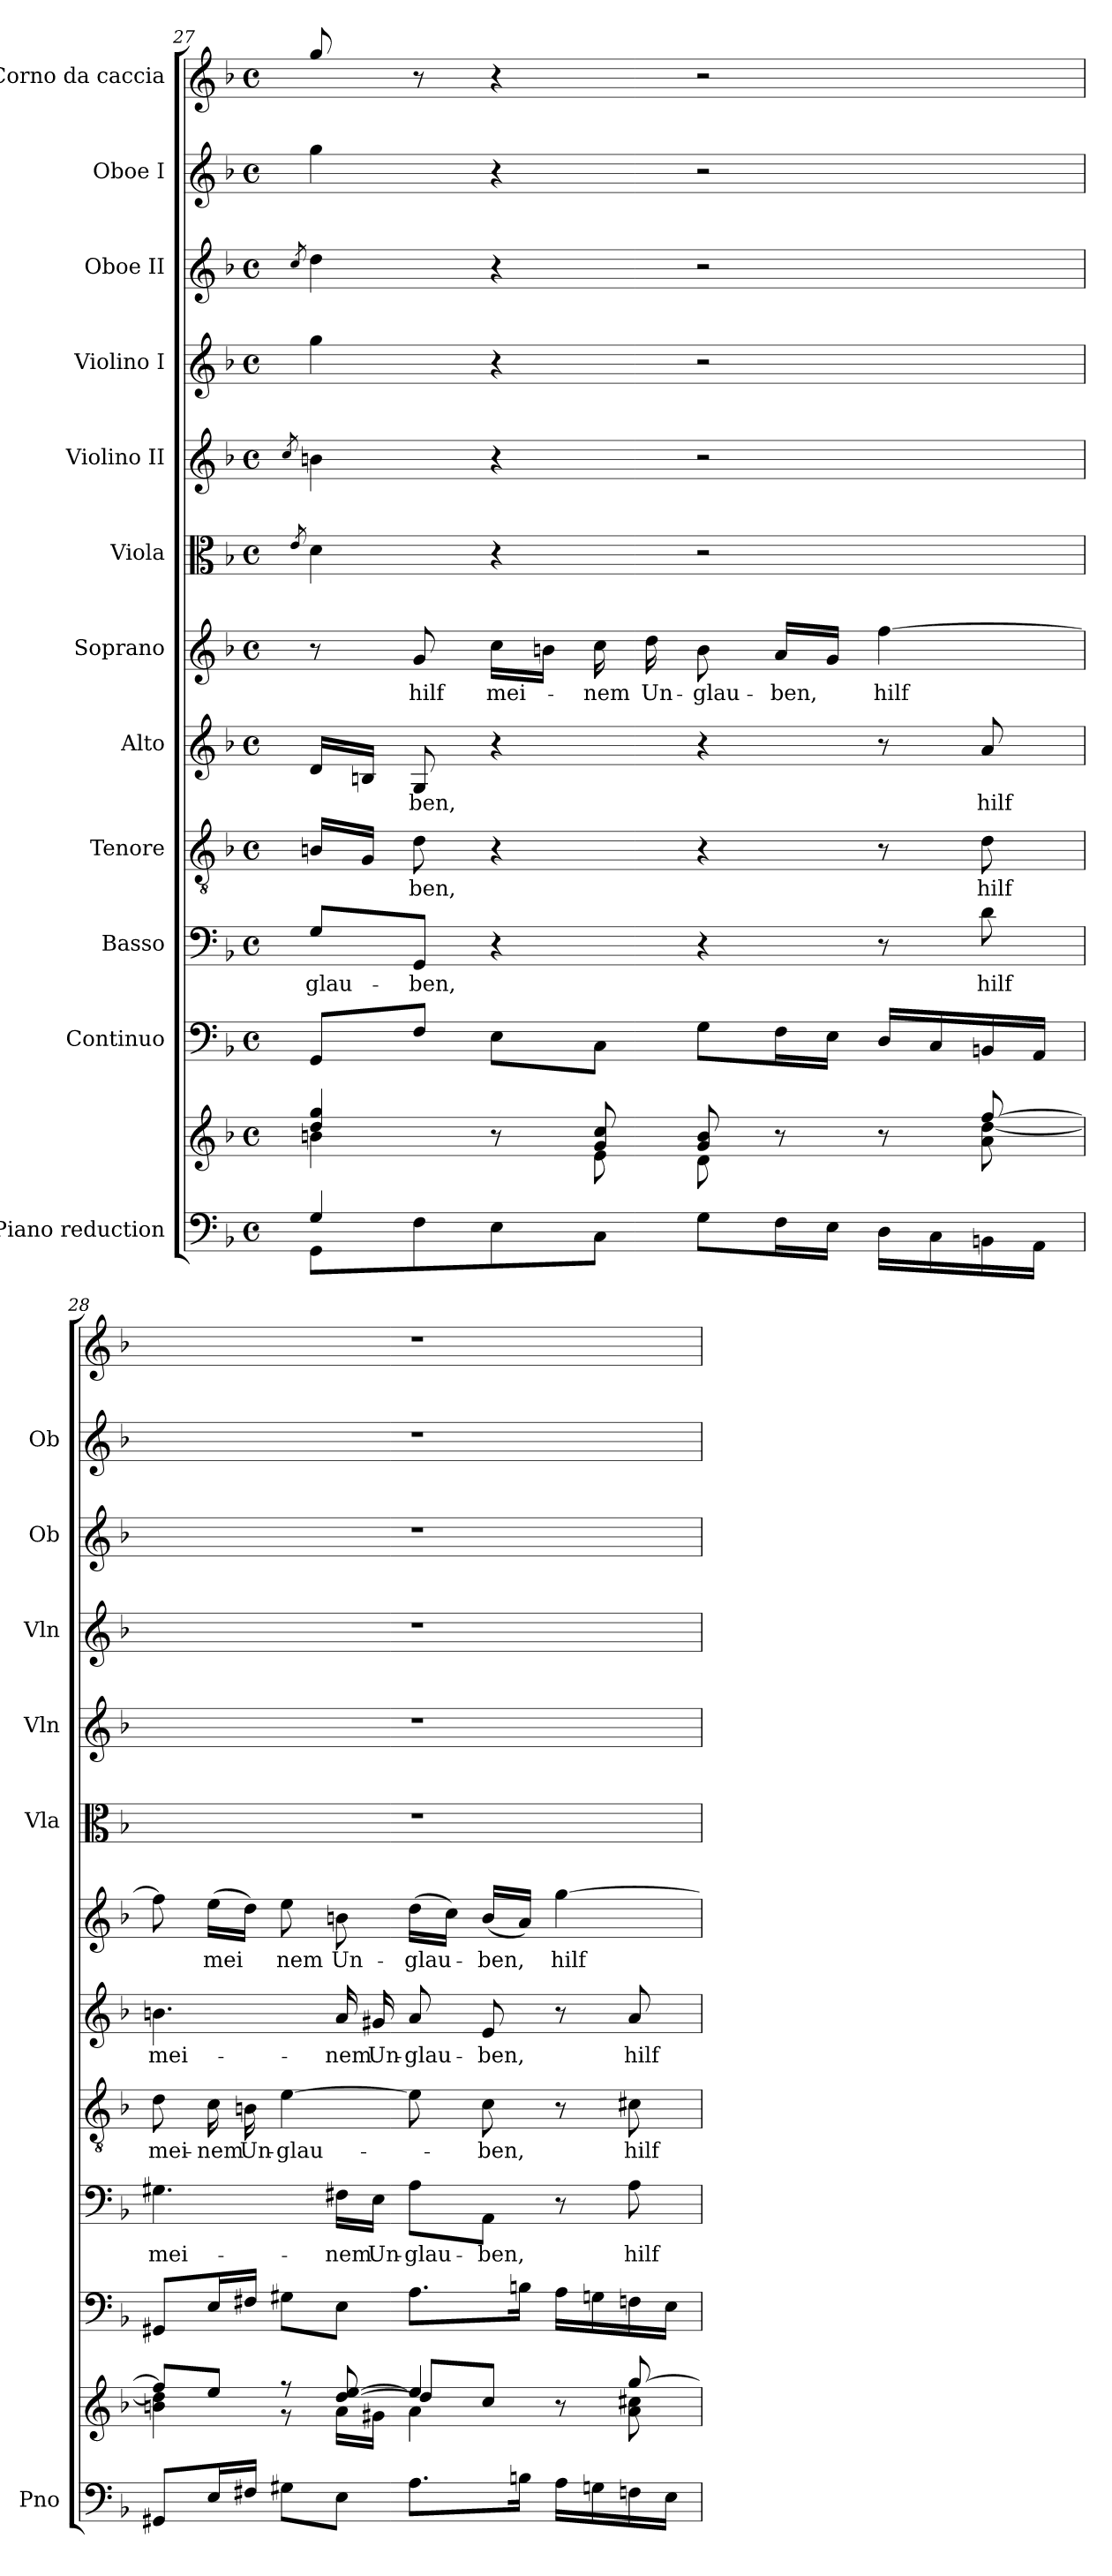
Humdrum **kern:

**kern	**kern	**kern	**kern	**text	**kern	**text	**kern	**text	**kern	**text	**kern	**kern	**kern	**kern	**kern	**kern
*part12	*part12	*part11	*part10	*part10	*part9	*part9	*part8	*part8	*part7	*part7	*part6	*part5	*part4	*part3	*part2	*part1
*staff13	*staff12	*staff11	*staff10	*staff10	*staff9	*staff9	*staff8	*staff8	*staff7	*staff7	*staff6	*staff5	*staff4	*staff3	*staff2	*staff1
*I"Piano reduction	*	*I"Continuo	*I"Basso	*	*I"Tenore	*	*I"Alto	*	*I"Soprano	*	*I"Viola	*I"Violino II	*I"Violino I	*I"Oboe II	*I"Oboe I	*I"Corno da caccia
*I'Pno	*	*	*	*	*	*	*	*	*	*	*I'Vla	*I'Vln	*I'Vln	*I'Ob	*I'Ob	*
!!LO:PB:g=z
*clefF4	*clefG2	*clefF4	*clefF4	*	*clefGv2	*	*clefG2	*	*clefG2	*	*clefC3	*clefG2	*clefG2	*clefG2	*clefG2	*clefG2
*	*	*	*	*	*	*	*	*	*	*	*	*	*	*	*	*ITrd7c12
*k[b-]	*k[b-]	*k[b-]	*k[b-]	*	*k[b-]	*	*k[b-]	*	*k[b-]	*	*k[b-]	*k[b-]	*k[b-]	*k[b-]	*k[b-]	*k[b-]
*M4/4	*M4/4	*M4/4	*M4/4	*	*M4/4	*	*M4/4	*	*M4/4	*	*M4/4	*M4/4	*M4/4	*M4/4	*M4/4	*M4/4
*met(c)	*met(c)	*met(c)	*met(c)	*	*met(c)	*	*met(c)	*	*met(c)	*	*met(c)	*met(c)	*met(c)	*met(c)	*met(c)	*met(c)
=27	=27	=27	=27	=27	=27	=27	=27	=27	=27	=27	=27	=27	=27	=27	=27	=27
.	.	.	.	.	.	.	.	.	.	.	8qe/	8qcc/	.	8qcc/	.	.
*^	*^	*	*	*	*	*	*	*	*	*	*	*	*	*	*	*
!	!	!	!	!	!	!LO:LY:b	!	!	!	!	!	!	!	!	!	!	!	!
4G/	8GG\L	4dd/ 4gg/	4bn\	8GG/L	8G/L	-glau-	16Bn/LL	.	16d/LL	.	8r	.	4d\	4bn\	4gg\	4dd\	4gg\	8g/
.	.	.	.	.	.	.	16G/JJ	.	16Bn/JJ	.	.	.	.	.	.	.	.	.
!	!	!	!	!	!	!LO:LY:b	!	!LO:LY:b	!	!LO:LY:b	!	!LO:LY:b	!	!	!	!	!	!
.	8F\	.	.	8F/J	8GG/J	-ben,	8d\	-ben,	8G/	-ben,	8g/	hilf	.	.	.	.	.	8r
!	!	!	!	!	!	!	!	!	!	!	!	!LO:LY:b	!	!	!	!	!	!
4ryy	8E\	8r	8ryy	8E\L	4r	.	4r	.	4r	.	16cc\LL	mei-	4r	4r	4r	4r	4r	4r
.	.	.	.	.	.	.	.	.	.	.	16bn\JJ	.	.	.	.	.	.	.
!	!	!	!	!	!	!	!	!	!	!	!	!LO:LY:b	!	!	!	!	!	!
.	8C\J	8g/ 8cc/	8e\	8C\J	.	.	.	.	.	.	16cc\	-nem	.	.	.	.	.	.
!	!	!	!	!	!	!	!	!	!	!	!	!LO:LY:b	!	!	!	!	!	!
.	.	.	.	.	.	.	.	.	.	.	16dd\	Un-	.	.	.	.	.	.
!	!	!	!	!	!	!	!	!	!	!	!	!LO:LY:b	!	!	!	!	!	!
2ryy	8G\L	8g/ 8b/	8d\	8G\L	4r	.	4r	.	4r	.	8b\	-glau-	2r	2r	2r	2r	2r	2r
!	!	!	!	!	!	!	!	!	!	!	!	!LO:LY:b	!	!	!	!	!	!
.	16F\L	8r	8ryy	16F\L	.	.	.	.	.	.	16a/LL	-ben,	.	.	.	.	.	.
.	16E\JJ	.	.	16E\JJ	.	.	.	.	.	.	16g/JJ	.	.	.	.	.	.	.
!	!	!	!	!	!	!	!	!	!	!	!	!LO:LY:b	!	!	!	!	!	!
.	16D\LL	8r	8ryy	16D/LL	8r	.	8r	.	8r	.	[4ff\	hilf	.	.	.	.	.	.
.	16C\	.	.	16C/	.	.	.	.	.	.	.	.	.	.	.	.	.	.
!	!	!	!	!	!	!LO:LY:b	!	!LO:LY:b	!	!LO:LY:b	!	!	!	!	!	!	!	!
.	16BBn\	[8ff/	8a\ [>8dd\	16BBn/	8d\	hilf	8d\	hilf	8a/	hilf	.	.	.	.	.	.	.	.
.	16AA\JJ	.	.	16AA/JJ	.	.	.	.	.	.	.	.	.	.	.	.	.	.
=28	=28	=28	=28	=28	=28	=28	=28	=28	=28	=28	=28	=28	=28	=28	=28	=28	=28	=28
*	*	*	*^	*	*	*	*	*	*	*	*	*	*	*	*	*	*	*
!	!	!	!	!	!	!	!LO:LY:b	!	!LO:LY:b	!	!LO:LY:b	!	!	!	!	!	!	!	!
*v	*v	*	*	*	*	*	*	*	*	*	*	*	*	*	*	*	*	*	*
8GG#X/L	8ff/L]	4bn\ 4dd\]	2ryy	8GG#X/L	4.G#X\	mei-	8d\	mei-	4.bn\	-mei-	8ff\]	.	1r	1r	1r	1r	1r	1r
!	!	!	!	!	!	!	!	!LO:LY:b	!	!	!	!LO:LY:b	!	!	!	!	!	!
16E/L	8ee/J	.	.	16E/L	.	.	16c\	-nem	.	.	(16ee\LL	mei	.	.	.	.	.	.
!	!	!	!	!	!	!	!	!LO:LY:b	!	!	!	!	!	!	!	!	!	!
16F#X/JJ	.	.	.	16F#X/JJ	.	.	16Bn\	Un-	.	.	16dd\JJ)	.	.	.	.	.	.	.
!	!	!	!	!	!	!	!	!LO:LY:b	!	!	!	!LO:LY:b	!	!	!	!	!	!
8G#X\L	8r	8r	.	8G#X\L	.	.	[4e\	-glau-	.	.	8ee\	nem	.	.	.	.	.	.
!	!	!	!	!	!	!LO:LY:b	!	!	!	!LO:LY:b	!	!LO:LY:b	!	!	!	!	!	!
8E\J	[<8dd/ [>8ee/	16a\LL	.	8E\J	16F#X\LL	-nem	.	.	16a/	-nem	8bn\	Un-	.	.	.	.	.	.
!	!	!	!	!	!	!LO:LY:b	!	!	!	!LO:LY:b	!	!	!	!	!	!	!	!
.	.	16g#X\JJ	.	.	16E\JJ	Un-	.	.	16g#X/	Un-	.	.	.	.	.	.	.	.
!	!	!	!	!	!	!LO:LY:b	!	!	!	!LO:LY:b	!	!LO:LY:b	!	!	!	!	!	!
8.A\L	4ee/]	4a\	8dd/L]	8.A\L	8A\L	-glau-	8e\]	.	8a/	-glau-	(16dd\LL	-glau-	.	.	.	.	.	.
.	.	.	.	.	.	.	.	.	.	.	16cc\JJ)	.	.	.	.	.	.	.
!	!	!	!	!	!	!LO:LY:b	!	!LO:LY:b	!	!LO:LY:b	!	!LO:LY:b	!	!	!	!	!	!
.	.	.	8cc/J	.	8AA\J	-ben,	8c\	-ben,	8e/	-ben,	(16b/LL	-ben,	.	.	.	.	.	.
16Bni\Jk	.	.	.	16Bn\Jk	.	.	.	.	.	.	16a/JJ)	.	.	.	.	.	.	.
!	!	!	!	!	!	!	!	!	!	!	!	!LO:LY:b	!	!	!	!	!	!
16A\LL	8r	8ryy	4ryy	16A\LL	8r	.	8r	.	8r	.	[4gg\	hilf	.	.	.	.	.	.
16Gn\	.	.	.	16Gn\	.	.	.	.	.	.	.	.	.	.	.	.	.	.
!	!	!	!	!	!	!LO:LY:b	!	!LO:LY:b	!	!LO:LY:b	!	!	!	!	!	!	!	!
16Fn\	[8gg/	8a\ 8cc#X\	.	16Fn\	8A\	hilf	8c#X\	hilf	8a/	hilf	.	.	.	.	.	.	.	.
16E\JJ	.	.	.	16E\JJ	.	.	.	.	.	.	.	.	.	.	.	.	.	.
*	*v	*v	*v	*	*	*	*	*	*	*	*	*	*	*	*	*	*	*
=	=	=	=	=	=	=	=	=	=	=	=	=	=	=	=	=
*-	*-	*-	*-	*-	*-	*-	*-	*-	*-	*-	*-	*-	*-	*-	*-	*-
